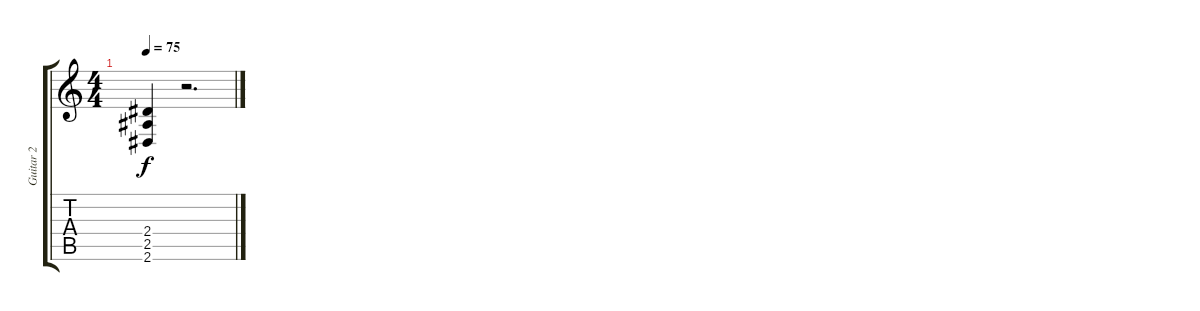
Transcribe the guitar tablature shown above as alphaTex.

\track ("Guitar 2" "Guitar 2") {instrument distortionguitar}
\staff {score tabs}
\tuning (Eb4 Bb3 Gb3 Db3 Ab2 Db2) {hide}
\ts (4 4)
\tempo 75
\clef g2
\ks c
(2.4 2.5 2.6).4{dy f} r.2{d}
